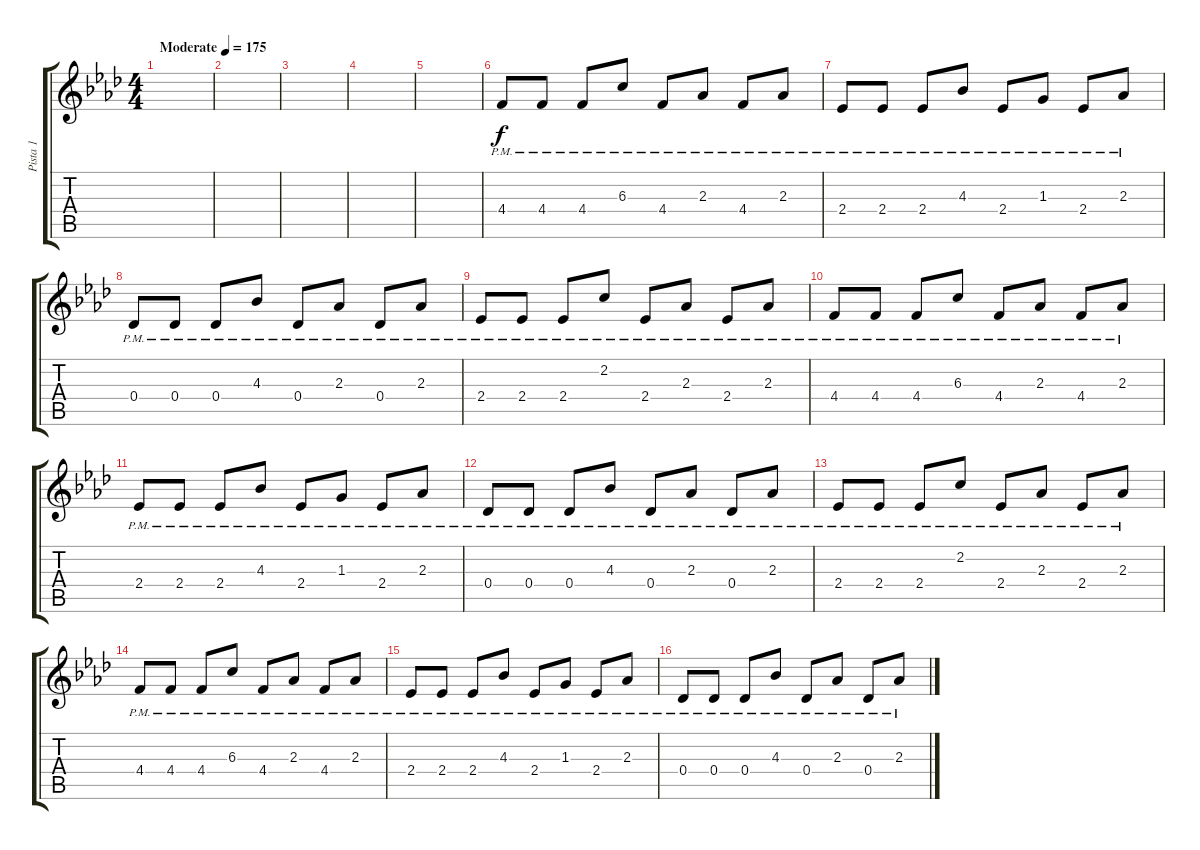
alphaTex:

\track ("Pista 1" "Pista 1") {instrument overdrivenguitar}
\staff {score tabs}
\tuning (Eb4 Bb3 Gb3 Db3 Ab2 Eb2) {hide}
\ts (4 4)
\tempo (175 "Moderate")
\clef g2
\ks fminor
|
|
|
|
|
4.4{pm}.8 4.4{pm}.8 4.4{pm}.8 6.3{pm}.8 4.4{pm}.8 2.3{pm}.8 4.4{pm}.8 2.3{pm}.8 |
2.4{pm}.8 2.4{pm}.8 2.4{pm}.8 4.3{pm}.8 2.4{pm}.8 1.3{pm}.8 2.4{pm}.8 2.3{pm}.8 |
0.4{pm}.8 0.4{pm}.8 0.4{pm}.8 4.3{pm}.8 0.4{pm}.8 2.3{pm}.8 0.4{pm}.8 2.3{pm}.8 |
2.4{pm}.8 2.4{pm}.8 2.4{pm}.8 2.2{pm}.8 2.4{pm}.8 2.3{pm}.8 2.4{pm}.8 2.3{pm}.8 |
4.4{pm}.8 4.4{pm}.8 4.4{pm}.8 6.3{pm}.8 4.4{pm}.8 2.3{pm}.8 4.4{pm}.8 2.3{pm}.8 |
2.4{pm}.8 2.4{pm}.8 2.4{pm}.8 4.3{pm}.8 2.4{pm}.8 1.3{pm}.8 2.4{pm}.8 2.3{pm}.8 |
0.4{pm}.8 0.4{pm}.8 0.4{pm}.8 4.3{pm}.8 0.4{pm}.8 2.3{pm}.8 0.4{pm}.8 2.3{pm}.8 |
2.4{pm}.8 2.4{pm}.8 2.4{pm}.8 2.2{pm}.8 2.4{pm}.8 2.3{pm}.8 2.4{pm}.8 2.3{pm}.8 |
4.4{pm}.8 4.4{pm}.8 4.4{pm}.8 6.3{pm}.8 4.4{pm}.8 2.3{pm}.8 4.4{pm}.8 2.3{pm}.8 |
2.4{pm}.8 2.4{pm}.8 2.4{pm}.8 4.3{pm}.8 2.4{pm}.8 1.3{pm}.8 2.4{pm}.8 2.3{pm}.8 |
0.4{pm}.8 0.4{pm}.8 0.4{pm}.8 4.3{pm}.8 0.4{pm}.8 2.3{pm}.8 0.4{pm}.8 2.3{pm}.8
